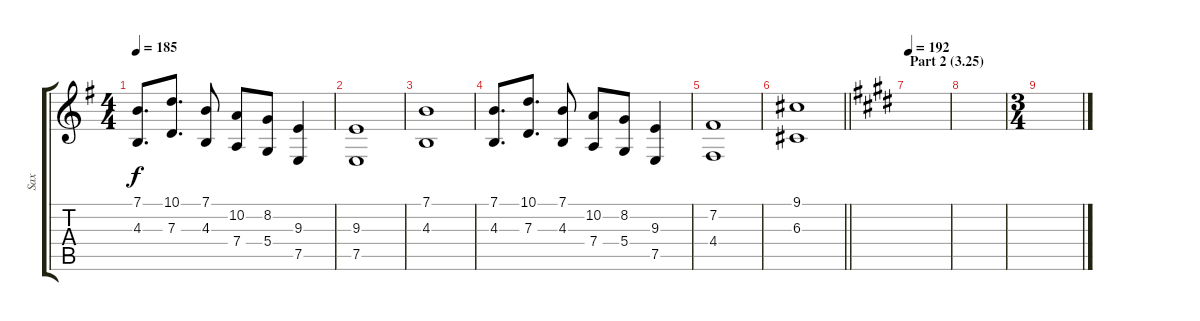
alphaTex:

\track ("Sax" "Sax") {instrument altosax}
\staff {score tabs}
\tuning (E4 B3 G3 D3 A2 E2) {hide}
\ts (4 4)
\tempo 185
\clef g2
\ks g
(7.1{t} 4.3{t}).8{d dy f} (10.1 7.3).8{d} (7.1 4.3).8 (10.2 7.4).8 (8.2 5.4).8 (9.3 7.5).4 |
(9.3 7.5).1 |
(7.1 4.3).1 |
(7.1 4.3).8{d} (10.1 7.3).8{d} (7.1 4.3).8 (10.2 7.4).8 (8.2 5.4).8 (9.3 7.5).4 |
(7.2 4.4).1 |
\barLineRight lightlight
(9.1 6.3).1 |
\section ("" "Part 2 (3.25)")
\tempo 192
\ks e
|
|
\ts (3 4)
